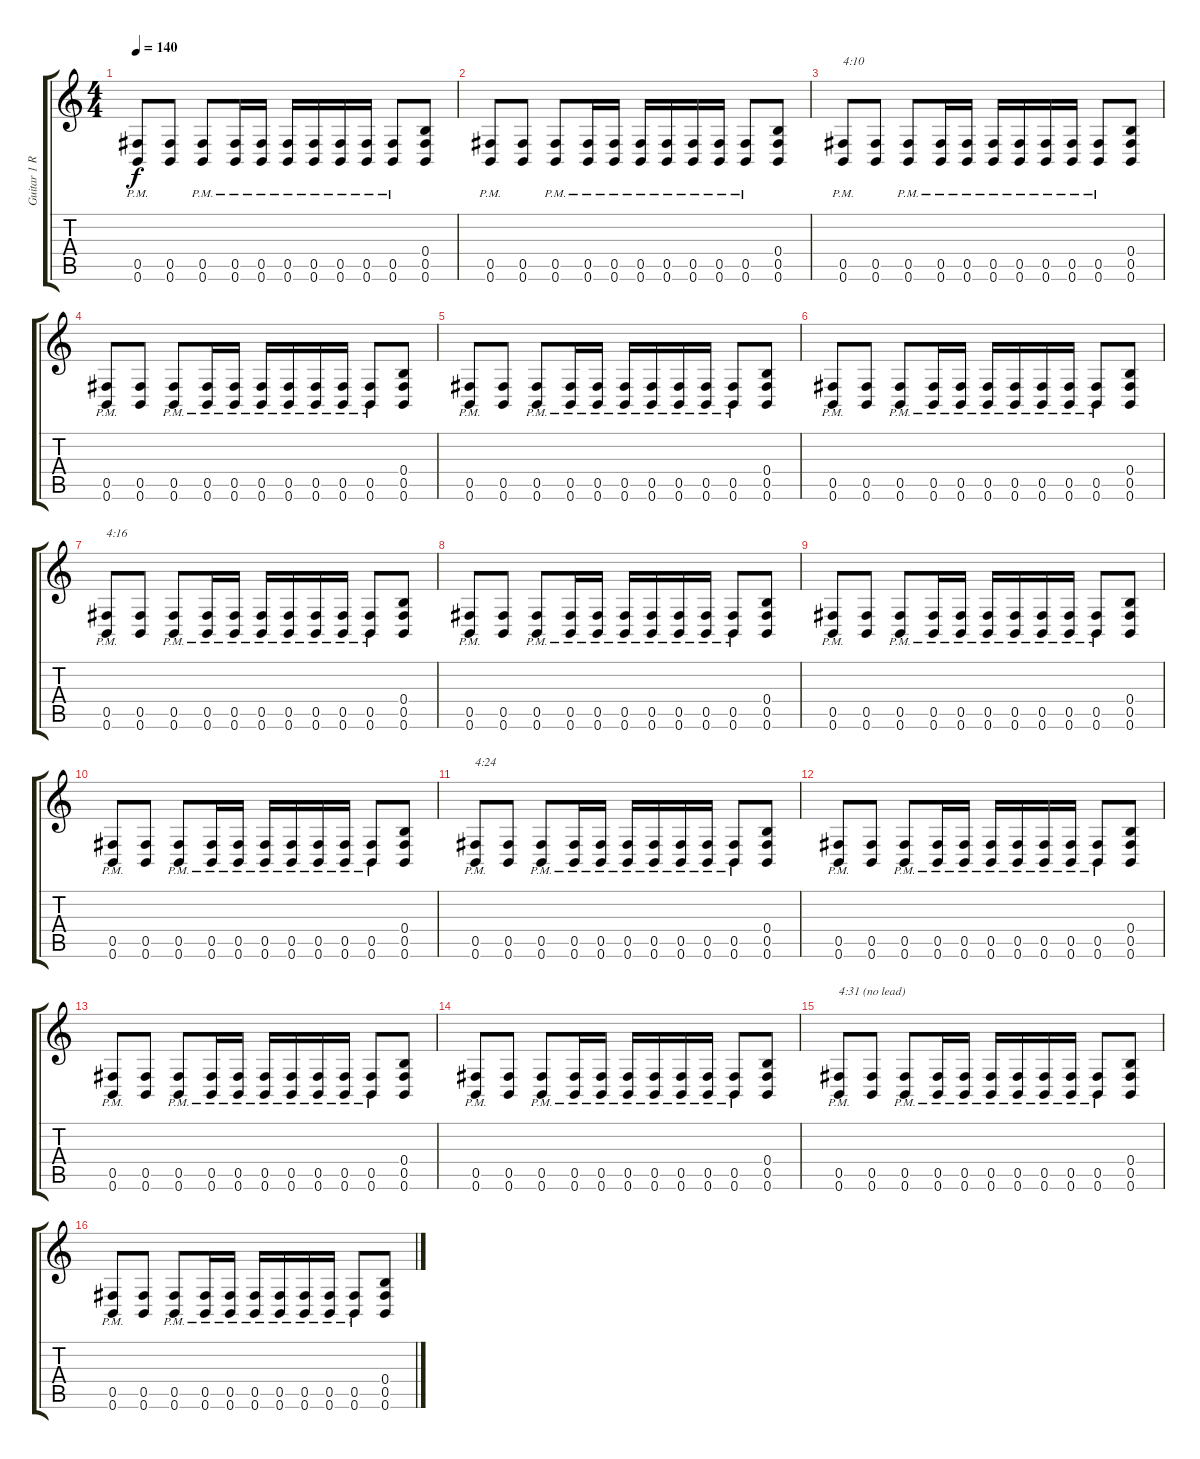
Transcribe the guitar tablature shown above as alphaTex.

\track ("Guitar 1 Rhythm" "Guitar 1 R") {instrument overdrivenguitar}
\staff {score tabs}
\tuning (E4 B3 E3 B2 Gb2 B1) {hide}
\ts (4 4)
\tempo 140
\clef g2
\ks c
(0.5 0.6{pm}).8{dy f} (0.5 0.6).8 (0.5 0.6{pm}).8 (0.5 0.6{pm}).16 (0.5 0.6{pm}).16 (0.5 0.6{pm}).16 (0.5 0.6{pm}).16 (0.5 0.6{pm}).16 (0.5 0.6{pm}).16 (0.5 0.6{pm}).8 (0.4 0.5 0.6).8 |
(0.5 0.6{pm}).8 (0.5 0.6).8 (0.5 0.6{pm}).8 (0.5 0.6{pm}).16 (0.5 0.6{pm}).16 (0.5 0.6{pm}).16 (0.5 0.6{pm}).16 (0.5 0.6{pm}).16 (0.5 0.6{pm}).16 (0.5 0.6{pm}).8 (0.4 0.5 0.6).8 |
(0.5 0.6{pm}).8{txt "4:10"} (0.5 0.6).8 (0.5 0.6{pm}).8 (0.5 0.6{pm}).16 (0.5 0.6{pm}).16 (0.5 0.6{pm}).16 (0.5 0.6{pm}).16 (0.5 0.6{pm}).16 (0.5 0.6{pm}).16 (0.5 0.6{pm}).8 (0.4 0.5 0.6).8 |
(0.5 0.6{pm}).8 (0.5 0.6).8 (0.5 0.6{pm}).8 (0.5 0.6{pm}).16 (0.5 0.6{pm}).16 (0.5 0.6{pm}).16 (0.5 0.6{pm}).16 (0.5 0.6{pm}).16 (0.5 0.6{pm}).16 (0.5 0.6{pm}).8 (0.4 0.5 0.6).8 |
(0.5 0.6{pm}).8 (0.5 0.6).8 (0.5{pm} 0.6{pm}).8 (0.5{pm} 0.6{pm}).16 (0.5{pm} 0.6{pm}).16 (0.5{pm} 0.6{pm}).16 (0.5{pm} 0.6{pm}).16 (0.5{pm} 0.6{pm}).16 (0.5{pm} 0.6{pm}).16 (0.5{pm} 0.6{pm}).8 (0.4 0.5 0.6).8 |
(0.5 0.6{pm}).8 (0.5 0.6).8 (0.5 0.6{pm}).8 (0.5 0.6{pm}).16 (0.5 0.6{pm}).16 (0.5 0.6{pm}).16 (0.5 0.6{pm}).16 (0.5 0.6{pm}).16 (0.5 0.6{pm}).16 (0.5 0.6{pm}).8 (0.4 0.5 0.6).8 |
(0.5 0.6{pm}).8{txt "4:16"} (0.5 0.6).8 (0.5 0.6{pm}).8 (0.5 0.6{pm}).16 (0.5 0.6{pm}).16 (0.5 0.6{pm}).16 (0.5 0.6{pm}).16 (0.5 0.6{pm}).16 (0.5 0.6{pm}).16 (0.5 0.6{pm}).8 (0.4 0.5 0.6).8 |
(0.5 0.6{pm}).8 (0.5 0.6).8 (0.5 0.6{pm}).8 (0.5 0.6{pm}).16 (0.5 0.6{pm}).16 (0.5 0.6{pm}).16 (0.5 0.6{pm}).16 (0.5 0.6{pm}).16 (0.5 0.6{pm}).16 (0.5 0.6{pm}).8 (0.4 0.5 0.6).8 |
(0.5 0.6{pm}).8 (0.5 0.6).8 (0.5 0.6{pm}).8 (0.5 0.6{pm}).16 (0.5 0.6{pm}).16 (0.5 0.6{pm}).16 (0.5 0.6{pm}).16 (0.5 0.6{pm}).16 (0.5 0.6{pm}).16 (0.5 0.6{pm}).8 (0.4 0.5 0.6).8 |
(0.5 0.6{pm}).8 (0.5 0.6).8 (0.5 0.6{pm}).8 (0.5 0.6{pm}).16 (0.5 0.6{pm}).16 (0.5 0.6{pm}).16 (0.5 0.6{pm}).16 (0.5 0.6{pm}).16 (0.5 0.6{pm}).16 (0.5 0.6{pm}).8 (0.4 0.5 0.6).8 |
(0.5 0.6{pm}).8{txt "4:24"} (0.5 0.6).8 (0.5 0.6{pm}).8 (0.5 0.6{pm}).16 (0.5 0.6{pm}).16 (0.5 0.6{pm}).16 (0.5 0.6{pm}).16 (0.5 0.6{pm}).16 (0.5 0.6{pm}).16 (0.5 0.6{pm}).8 (0.4 0.5 0.6).8 |
(0.5 0.6{pm}).8 (0.5 0.6).8 (0.5 0.6{pm}).8 (0.5 0.6{pm}).16 (0.5 0.6{pm}).16 (0.5 0.6{pm}).16 (0.5 0.6{pm}).16 (0.5 0.6{pm}).16 (0.5 0.6{pm}).16 (0.5 0.6{pm}).8 (0.4 0.5 0.6).8 |
(0.5 0.6{pm}).8 (0.5 0.6).8 (0.5 0.6{pm}).8 (0.5 0.6{pm}).16 (0.5 0.6{pm}).16 (0.5 0.6{pm}).16 (0.5 0.6{pm}).16 (0.5 0.6{pm}).16 (0.5 0.6{pm}).16 (0.5 0.6{pm}).8 (0.4 0.5 0.6).8 |
(0.5 0.6{pm}).8 (0.5 0.6).8 (0.5 0.6{pm}).8 (0.5 0.6{pm}).16 (0.5 0.6{pm}).16 (0.5 0.6{pm}).16 (0.5 0.6{pm}).16 (0.5 0.6{pm}).16 (0.5 0.6{pm}).16 (0.5 0.6{pm}).8 (0.4 0.5 0.6).8 |
(0.5 0.6{pm}).8{txt "4:31 (no lead)"} (0.5 0.6).8 (0.5 0.6{pm}).8 (0.5 0.6{pm}).16 (0.5 0.6{pm}).16 (0.5 0.6{pm}).16 (0.5 0.6{pm}).16 (0.5 0.6{pm}).16 (0.5 0.6{pm}).16 (0.5 0.6{pm}).8 (0.4 0.5 0.6).8 |
(0.5 0.6{pm}).8 (0.5 0.6).8 (0.5 0.6{pm}).8 (0.5 0.6{pm}).16 (0.5 0.6{pm}).16 (0.5 0.6{pm}).16 (0.5 0.6{pm}).16 (0.5 0.6{pm}).16 (0.5 0.6{pm}).16 (0.5 0.6{pm}).8 (0.4 0.5 0.6).8
